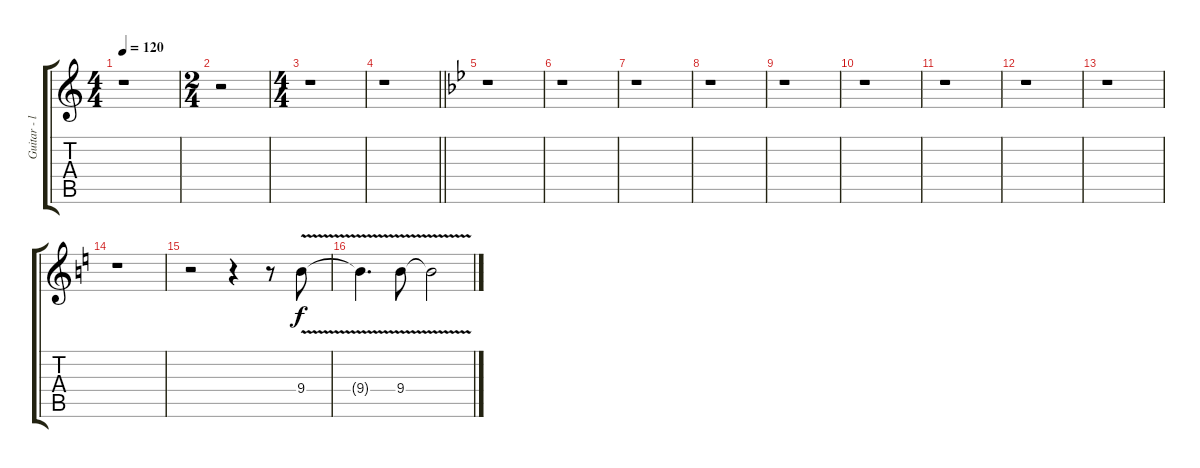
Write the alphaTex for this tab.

\track ("Guitar - lead fill" "Guitar - l") {instrument distortionguitar}
\staff {score tabs}
\tuning (E4 B3 G3 D3 A2 E2) {hide}
\ts (4 4)
\tempo 120
\clef g2
\ks c
r.1{dy f} |
\ts (2 4)
r.2 |
\ts (4 4)
r.1 |
\barLineRight lightlight
r.1 |
\ks bb
r.1 |
r.1 |
r.1 |
r.1 |
r.1 |
r.1 |
r.1 |
r.1 |
r.1 |
\ks c
r.1 |
r.2 r.4 r.8 9.4{v}.8 |
9.4{t}.4{d} 9.4{v}.8 9.4{t}.2
